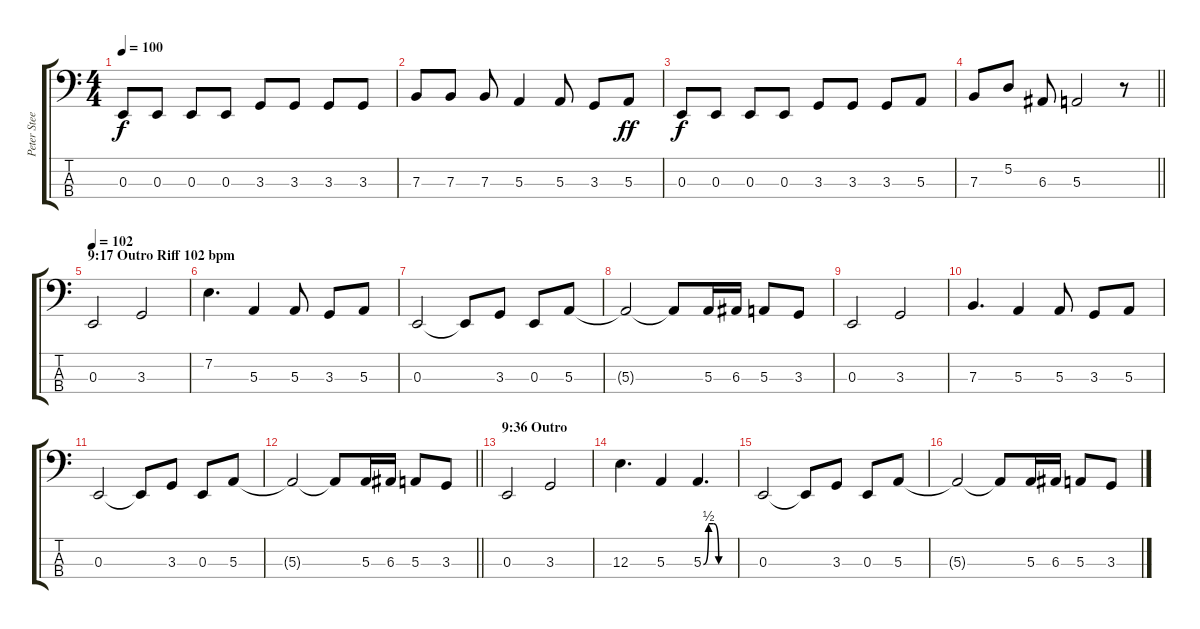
\track ("Peter Steele R.I.P. (Bass Guitar)" "Peter Stee") {instrument acousticbass}
\staff {score tabs}
\tuning (D2 A1 E1 B0) {hide}
\ts (4 4)
\tempo 100
\clef f4
\ks c
0.3.8{dy f} 0.3.8 0.3.8 0.3.8 3.3.8 3.3.8 3.3.8 3.3.8 |
7.3.8 7.3.8 7.3.8 5.3.4 5.3.8 3.3.8 5.3.8{dy ff} |
0.3.8{dy f} 0.3.8 0.3.8 0.3.8 3.3.8 3.3.8 3.3.8 5.3.8 |
\barLineRight lightlight
7.3.8 5.2.8 6.3.8 5.3.2 r.8 |
\section ("" "9:17 Outro Riff 102 bpm")
\tempo 102
0.3.2 3.3.2 |
7.2.4{d} 5.3.4 5.3.8 3.3.8 5.3.8 |
0.3.2 0.3{t}.8 3.3.8 0.3.8 5.3.8 |
5.3{t}.2 5.3{t}.8 5.3.16 6.3.16 5.3.8 3.3.8 |
0.3.2 3.3.2 |
7.3.4{d} 5.3.4 5.3.8 3.3.8 5.3.8 |
0.3.2 0.3{t}.8 3.3.8 0.3.8 5.3.8 |
\barLineRight lightlight
5.3{t}.2 5.3{t}.8 5.3.16 6.3.16 5.3.8 3.3.8 |
\section ("" "9:36 Outro")
0.3.2 3.3.2 |
12.3.4{d} 5.3.4 5.3{be (custom 0 0 10 2 20 2 30 0 60 0)}.4{d} |
0.3.2 0.3{t}.8 3.3.8 0.3.8 5.3.8 |
5.3{t}.2 5.3{t}.8 5.3.16 6.3.16 5.3.8 3.3.8
